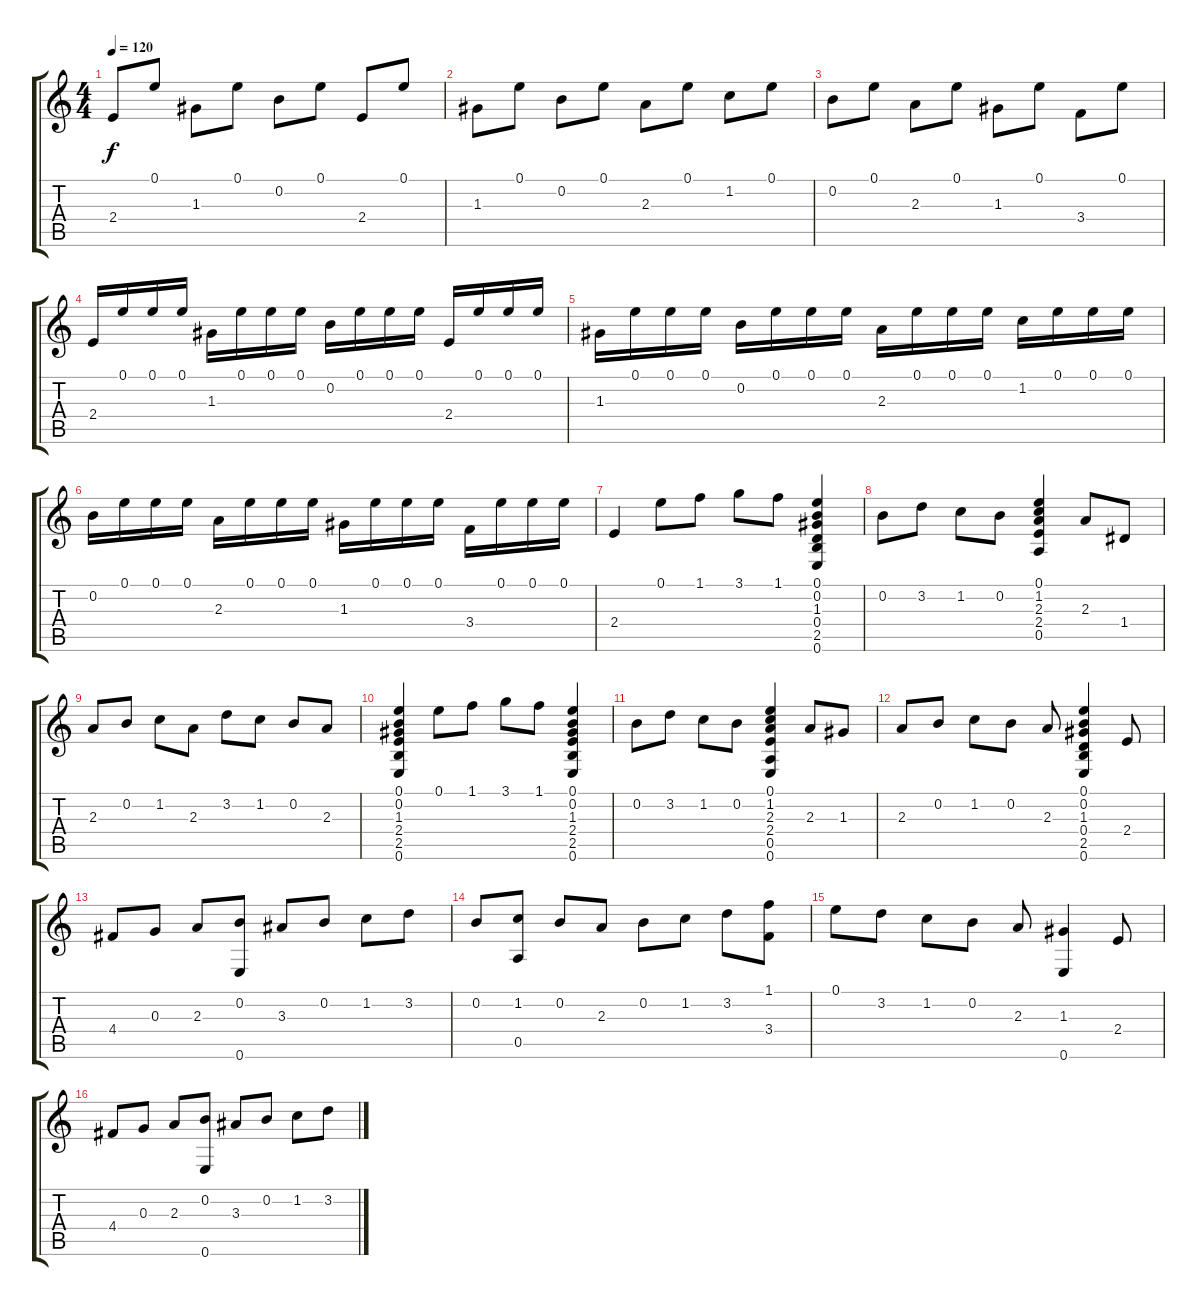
\track "" {instrument acousticguitarnylon}
\staff {score tabs}
\tuning (E4 B3 G3 D3 A2 E2) {hide}
\ts (4 4)
\tempo 120
\clef g2
\ks c
2.4.8{dy f instrument acousticguitarnylon} 0.1.8 1.3.8 0.1.8 0.2.8 0.1.8 2.4.8 0.1.8 |
1.3.8 0.1.8 0.2.8 0.1.8 2.3.8 0.1.8 1.2.8 0.1.8 |
0.2.8 0.1.8 2.3.8 0.1.8 1.3.8 0.1.8 3.4.8 0.1.8 |
2.4.16 0.1.16 0.1.16 0.1.16 1.3.16 0.1.16 0.1.16 0.1.16 0.2.16 0.1.16 0.1.16 0.1.16 2.4.16 0.1.16 0.1.16 0.1.16 |
1.3.16 0.1.16 0.1.16 0.1.16 0.2.16 0.1.16 0.1.16 0.1.16 2.3.16 0.1.16 0.1.16 0.1.16 1.2.16 0.1.16 0.1.16 0.1.16 |
0.2.16 0.1.16 0.1.16 0.1.16 2.3.16 0.1.16 0.1.16 0.1.16 1.3.16 0.1.16 0.1.16 0.1.16 3.4.16 0.1.16 0.1.16 0.1.16 |
2.4.4 0.1.8 1.1.8 3.1.8 1.1.8 (0.1 0.2 1.3 0.4 2.5 0.6).4 |
0.2.8 3.2.8 1.2.8 0.2.8 (0.1 1.2 2.3 2.4 0.5).4 2.3.8 1.4.8 |
2.3.8 0.2.8 1.2.8 2.3.8 3.2.8 1.2.8 0.2.8 2.3.8 |
(0.1 0.2 1.3 2.4 2.5 0.6).4 0.1.8 1.1.8 3.1.8 1.1.8 (0.1 0.2 1.3 2.4 2.5 0.6).4 |
0.2.8 3.2.8 1.2.8 0.2.8 (0.1 1.2 2.3 2.4 0.5 0.6).4 2.3.8 1.3.8 |
2.3.8 0.2.8 1.2.8 0.2.8 2.3.8 (0.1 0.2 1.3 0.4 2.5 0.6).4 2.4.8 |
4.4.8 0.3.8 2.3.8 (0.2 0.6).8 3.3.8 0.2.8 1.2.8 3.2.8 |
0.2.8 (1.2 0.5).8 0.2.8 2.3.8 0.2.8 1.2.8 3.2.8 (1.1 3.4).8 |
0.1.8 3.2.8 1.2.8 0.2.8 2.3.8 (1.3 0.6).4 2.4.8 |
4.4.8 0.3.8 2.3.8 (0.2 0.6).8 3.3.8 0.2.8 1.2.8 3.2.8
